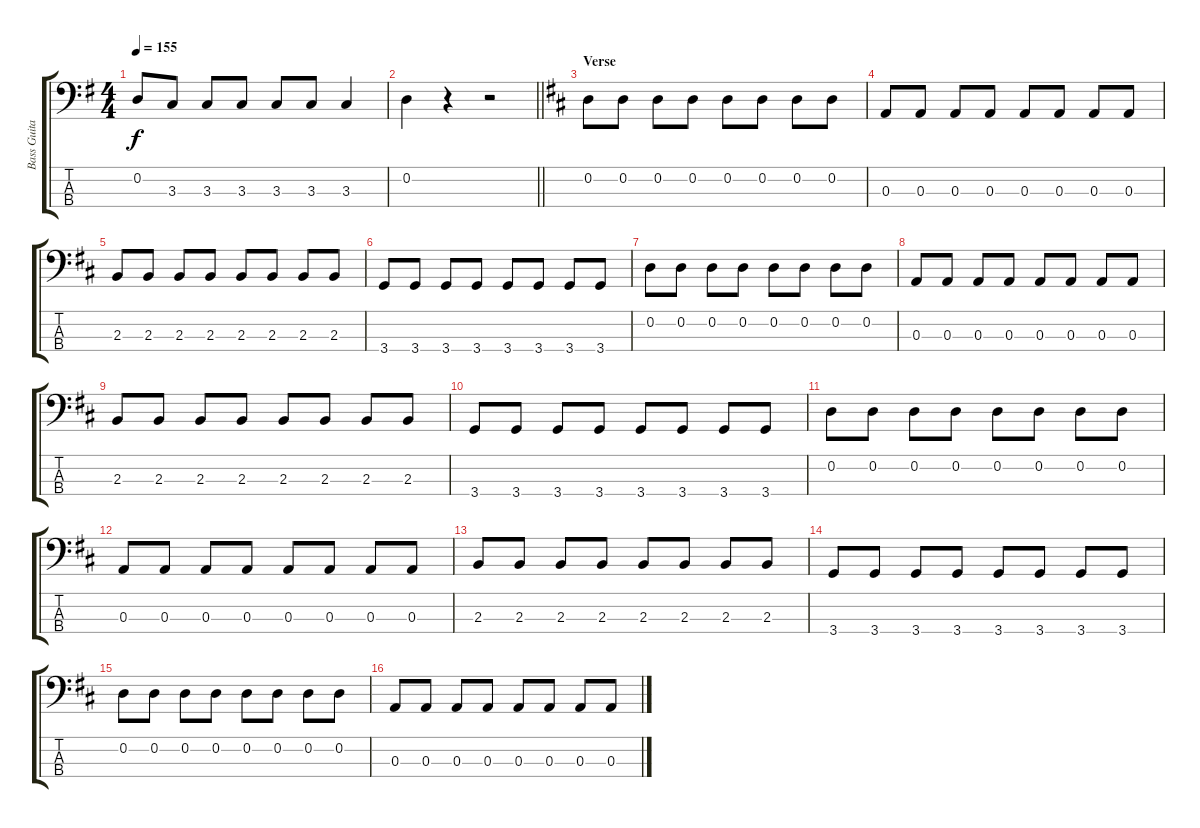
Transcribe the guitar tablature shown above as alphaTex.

\track ("Bass Guitar (Fill)" "Bass Guita") {instrument electricbassfinger}
\staff {score tabs}
\tuning (G2 D2 A1 E1) {hide}
\ts (4 4)
\tempo 155
\clef f4
\ks g
0.2{t}.8{dy f} 3.3.8 3.3.8 3.3.8 3.3.8 3.3.8 3.3.4 |
\barLineRight lightlight
0.2.4 r.4 r.2 |
\section ("" "Verse")
\ks d
0.2.8 0.2.8 0.2.8 0.2.8 0.2.8 0.2.8 0.2.8 0.2.8 |
0.3.8 0.3.8 0.3.8 0.3.8 0.3.8 0.3.8 0.3.8 0.3.8 |
2.3.8 2.3.8 2.3.8 2.3.8 2.3.8 2.3.8 2.3.8 2.3.8 |
3.4.8 3.4.8 3.4.8 3.4.8 3.4.8 3.4.8 3.4.8 3.4.8 |
0.2.8 0.2.8 0.2.8 0.2.8 0.2.8 0.2.8 0.2.8 0.2.8 |
0.3.8 0.3.8 0.3.8 0.3.8 0.3.8 0.3.8 0.3.8 0.3.8 |
2.3.8 2.3.8 2.3.8 2.3.8 2.3.8 2.3.8 2.3.8 2.3.8 |
3.4.8 3.4.8 3.4.8 3.4.8 3.4.8 3.4.8 3.4.8 3.4.8 |
0.2.8 0.2.8 0.2.8 0.2.8 0.2.8 0.2.8 0.2.8 0.2.8 |
0.3.8 0.3.8 0.3.8 0.3.8 0.3.8 0.3.8 0.3.8 0.3.8 |
2.3.8 2.3.8 2.3.8 2.3.8 2.3.8 2.3.8 2.3.8 2.3.8 |
3.4.8 3.4.8 3.4.8 3.4.8 3.4.8 3.4.8 3.4.8 3.4.8 |
0.2.8 0.2.8 0.2.8 0.2.8 0.2.8 0.2.8 0.2.8 0.2.8 |
0.3.8 0.3.8 0.3.8 0.3.8 0.3.8 0.3.8 0.3.8 0.3.8
